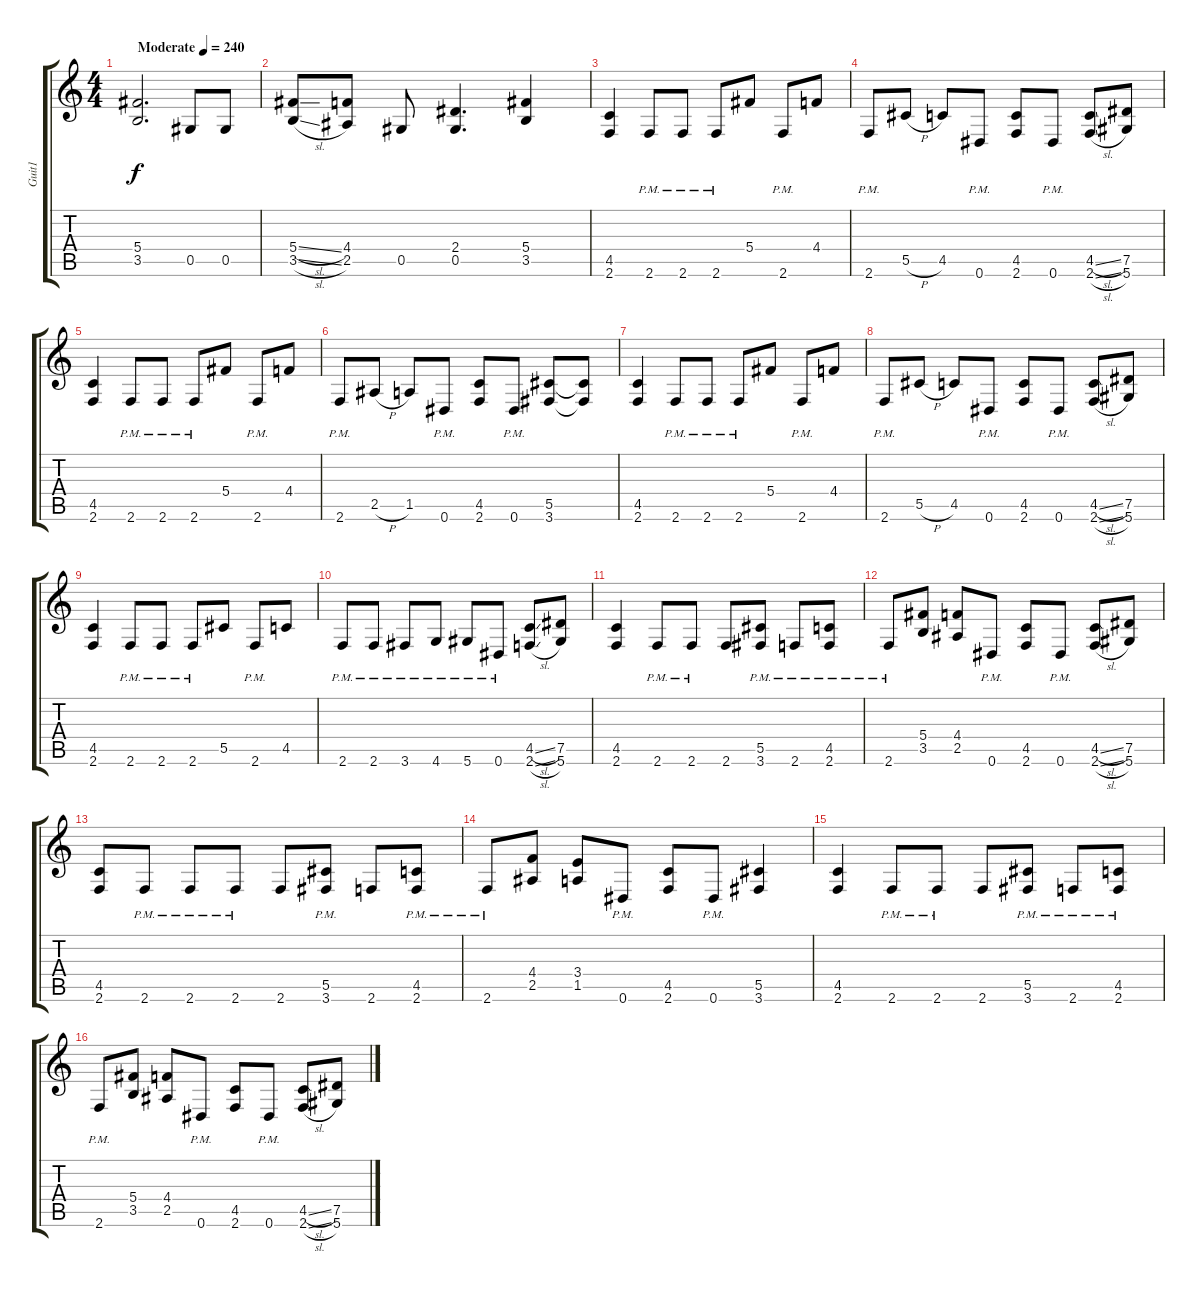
\track ("Guit1" "Guit1") {instrument overdrivenguitar}
\staff {score tabs}
\tuning (Eb4 Bb3 Gb3 Db3 Ab2 Eb2) {hide}
\ts (4 4)
\tempo (240 "Moderate")
\clef g2
\ks c
(5.4 3.5).2{d dy f instrument overdrivenguitar} 0.5.8 0.5.8 |
(5.4{sl} 3.5{sl}).8 (4.4 2.5).8 0.5.8 (2.4 0.5).4{d} (5.4 3.5).4 |
(4.5 2.6).4 2.6{pm}.8 2.6{pm}.8 2.6{pm}.8 5.4.8 2.6{pm}.8 4.4.8 |
2.6{pm}.8 5.5{h}.8 4.5.8 0.6{pm}.8 (4.5 2.6).8 0.6{pm}.8 (4.5{sl} 2.6{sl}).8 (7.5 5.6).8 |
(4.5 2.6).4 2.6{pm}.8 2.6{pm}.8 2.6{pm}.8 5.4.8 2.6{pm}.8 4.4.8 |
2.6{pm}.8 2.5{h}.8 1.5.8 0.6{pm}.8 (4.5 2.6).8 0.6{pm}.8 (5.5 3.6).8 (5.5{t} 3.6{t}).8 |
(4.5 2.6).4 2.6{pm}.8 2.6{pm}.8 2.6{pm}.8 5.4.8 2.6{pm}.8 4.4.8 |
2.6{pm}.8 5.5{h}.8 4.5.8 0.6{pm}.8 (4.5 2.6).8 0.6{pm}.8 (4.5{sl} 2.6{sl}).8 (7.5 5.6).8 |
(4.5 2.6).4 2.6{pm}.8 2.6{pm}.8 2.6{pm}.8 5.5.8 2.6{pm}.8 4.5.8 |
2.6{pm}.8 2.6{pm}.8 3.6{pm}.8 4.6{pm}.8 5.6{pm}.8 0.6{pm}.8 (4.5{sl} 2.6{sl}).8 (7.5 5.6).8 |
(4.5 2.6).4 2.6{pm}.8 2.6{pm}.8 2.6.8 (5.5 3.6{pm}).8 2.6{pm}.8 (4.5 2.6{pm}).8 |
2.6{pm}.8 (5.4 3.5).8 (4.4 2.5).8 0.6{pm}.8 (4.5 2.6).8 0.6{pm}.8 (4.5{sl} 2.6{sl}).8 (7.5 5.6).8 |
(4.5 2.6).8 2.6{pm}.8 2.6{pm}.8 2.6{pm}.8 2.6.8 (5.5 3.6{pm}).8 2.6.8 (4.5 2.6{pm}).8 |
2.6{pm}.8 (4.4 2.5).8 (3.4 1.5).8 0.6{pm}.8 (4.5 2.6).8 0.6{pm}.8 (5.5 3.6).4 |
(4.5 2.6).4 2.6{pm}.8 2.6{pm}.8 2.6.8 (5.5 3.6{pm}).8 2.6{pm}.8 (4.5 2.6{pm}).8 |
2.6{pm}.8 (5.4 3.5).8 (4.4 2.5).8 0.6{pm}.8 (4.5 2.6).8 0.6{pm}.8 (4.5{sl} 2.6{sl}).8 (7.5 5.6).8
